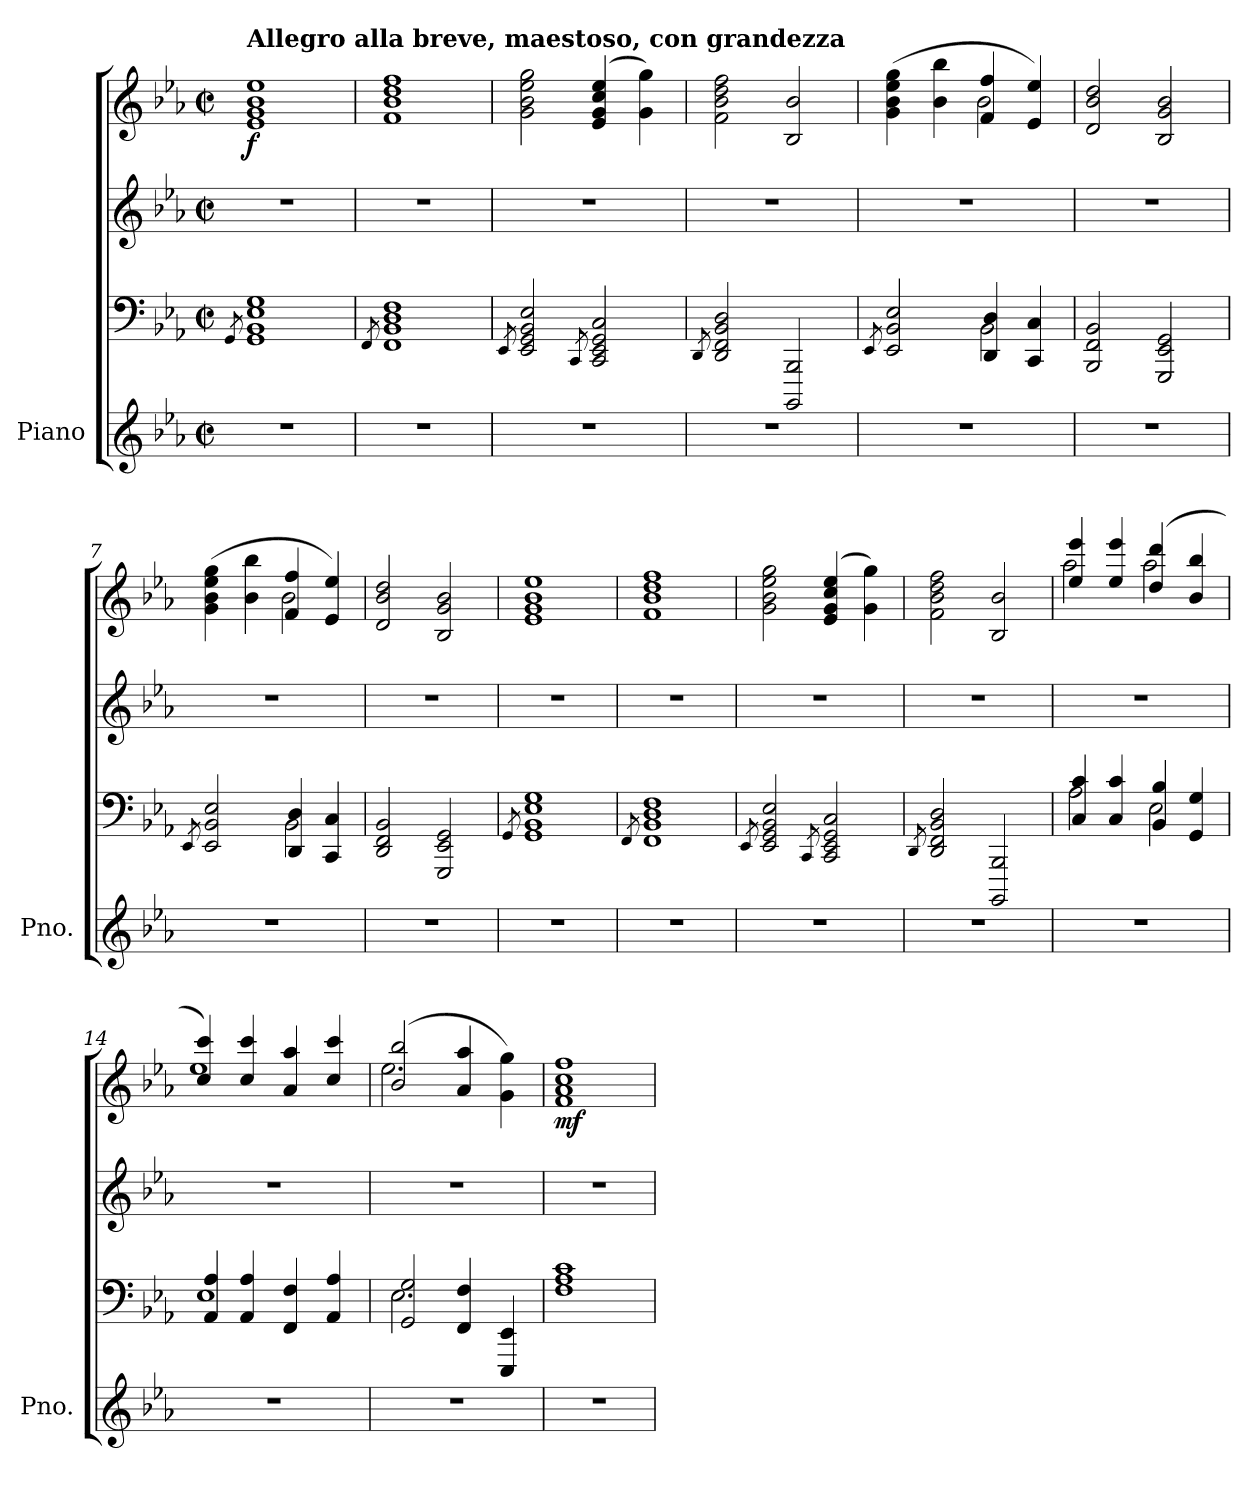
**kern	**kern	**kern	**kern	**dynam
*part1	*part1	*part1	*part1	*part1
*staff4	*staff3	*staff2	*staff1	*staff1/2/3/4
*I"Piano	*	*	*	*
*I'Pno.	*	*	*	*
*clefG2	*clefF4	*clefG2	*clefG2	*
*k[b-e-a-]	*k[b-e-a-]	*k[b-e-a-]	*k[b-e-a-]	*
*M2/2	*M2/2	*M2/2	*M2/2	*
*met(c|)	*met(c|)	*met(c|)	*met(c|)	*
=1	=1	=1	=1	=1
.	8qGG/	.	.	.
!	!	!	!LO:TX:a:B:t=Allegro alla breve, maestoso, con grandezza	!
!	!	!	!	!LO:DY:b
1r	1GG 1BB- 1E- 1G	1r	1e- 1g 1b- 1ee-	f
=2	=2	=2	=2	=2
.	8qFF/	.	.	.
1r	1FF 1BB- 1D 1F	1r	1f 1b- 1dd 1ff	.
=3	=3	=3	=3	=3
.	8qEE-/	.	.	.
1r	2EE-/ 2GG/ 2BB-/ 2E-/	1r	2g\ 2b-\ 2ee-\ 2gg\	.
.	8qCC/	.	.	.
.	2CC/ 2EE-/ 2GG/ 2C/	.	(4e-/ 4g/ 4cc/ 4ee-/	.
.	.	.	4g\ 4gg\)	.
=4	=4	=4	=4	=4
.	8qDD/	.	.	.
1r	2DD/ 2FF/ 2BB-/ 2D/	1r	2f\ 2b-\ 2dd\ 2ff\	.
.	2BBBB-/ 2BBB-/	.	2B-/ 2b-/	.
=5	=5	=5	=5	=5
*	*^	*	*	*
.	.	8qEE-/	.	.	.
*	*	*	*	*^	*
1r	2ryy	2EE-/ 2BB-/ 2E-/	1r	(4g\ 4b-\ 4ee-\ 4gg\	2ryy	.
.	.	.	.	4b-\ 4bb-\	.	.
.	2BB-\	4DD/ 4D/	.	4f/ 4ff/	2b-\	.
.	.	4CC/ 4C/	.	4e-/ 4ee-/)	.	.
*	*v	*v	*	*v	*v	*
=6	=6	=6	=6	=6
1r	2BBB-/ 2FF/ 2BB-/	1r	2d/ 2b-/ 2dd/	.
.	2GGG/ 2EE-/ 2GG/	.	2B-/ 2g/ 2b-/	.
=7	=7	=7	=7	=7
*	*^	*	*	*
.	.	8qEE-/	.	.	.
*	*	*	*	*^	*
1r	2ryy	2EE-/ 2BB-/ 2E-/	1r	(4g\ 4b-\ 4ee-\ 4gg\	2ryy	.
.	.	.	.	4b-\ 4bb-\	.	.
.	2BB-\	4DD/ 4D/	.	4f/ 4ff/	2b-\	.
.	.	4CC/ 4C/	.	4e-/ 4ee-/)	.	.
*	*v	*v	*	*v	*v	*
=8	=8	=8	=8	=8
1r	2DD/ 2FF/ 2BB-/	1r	2d/ 2b-/ 2dd/	.
.	2GGG/ 2EE-/ 2GG/	.	2B-/ 2g/ 2b-/	.
=9	=9	=9	=9	=9
.	8qGG/	.	.	.
1r	1GG 1BB- 1E- 1G	1r	1e- 1g 1b- 1ee-	.
=10	=10	=10	=10	=10
.	8qFF/	.	.	.
1r	1FF 1BB- 1D 1F	1r	1f 1b- 1dd 1ff	.
=11	=11	=11	=11	=11
.	8qEE-/	.	.	.
1r	2EE-/ 2GG/ 2BB-/ 2E-/	1r	2g\ 2b-\ 2ee-\ 2gg\	.
.	8qCC/	.	.	.
.	2CC/ 2EE-/ 2GG/ 2C/	.	(4e-/ 4g/ 4cc/ 4ee-/	.
.	.	.	4g\ 4gg\)	.
=12	=12	=12	=12	=12
.	8qDD/	.	.	.
1r	2DD/ 2FF/ 2BB-/ 2D/	1r	2f\ 2b-\ 2dd\ 2ff\	.
.	2BBBB-/ 2BBB-/	.	2B-/ 2b-/	.
=13	=13	=13	=13	=13
*	*^	*	*^	*
1r	2A-\	4C/ 4c/	1r	4ee-/ 4eee-/	2aa-\	.
.	.	4C/ 4c/	.	4ee-/ 4eee-/	.	.
.	2E-\	4BB-/ 4B-/	.	(4dd/ 4ddd/	2aa-\	.
.	.	4GG/ 4G/	.	4b-/ 4bb-/	.	.
=14	=14	=14	=14	=14	=14	=14
1r	1E-	4AA-/ 4A-/	1r	4cc/ 4ccc/)	1ee-	.
.	.	4AA-/ 4A-/	.	4cc/ 4ccc/	.	.
.	.	4FF/ 4F/	.	4a-/ 4aa-/	.	.
.	.	4AA-/ 4A-/	.	4cc/ 4ccc/	.	.
=15	=15	=15	=15	=15	=15	=15
1r	2.E-\	2GG/ 2G/	1r	(2b-/ 2bb-/	2.ee-\	.
.	.	4FF/ 4F/	.	4a-/ 4aa-/	.	.
.	4ryy	4EEE-/ 4EE-/	.	4g\ 4gg\)	4ryy	.
=16	=16	=16	=16	=16	=16	=16
!	!	!	!	!	!	!LO:DY:b
*	*v	*v	*	*v	*v	*
1r	1F 1A- 1c	1r	1f 1a- 1cc 1ff	mf
=	=	=	=	=
*-	*-	*-	*-	*-
